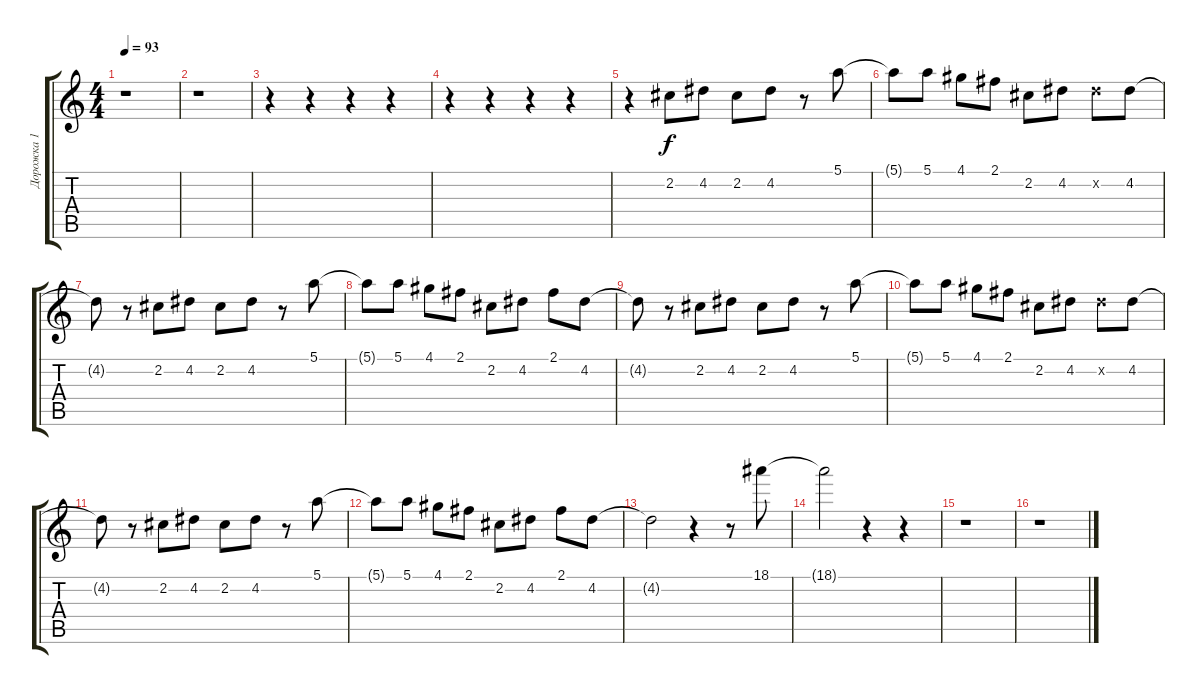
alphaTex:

\track ("Дорожка 1" "Дорожка 1") {instrument overdrivenguitar}
\staff {score tabs}
\tuning (E4 B3 G3 D3 A2 E2) {hide}
\ts (4 4)
\tempo 93
\clef g2
\ks c
r.1{dy f instrument overdrivenguitar} |
r.1 |
r.4 r.4 r.4 r.4 |
r.4 r.4 r.4 r.4 |
r.4 2.2.8 4.2.8 2.2.8 4.2.8 r.8 5.1.8 |
5.1{t}.8 5.1.8 4.1.8 2.1.8 2.2.8 4.2.8 4.2{x}.8 4.2.8 |
4.2{t}.8 r.8 2.2.8 4.2.8 2.2.8 4.2.8 r.8 5.1.8 |
5.1{t}.8 5.1.8 4.1.8 2.1.8 2.2.8 4.2.8 2.1.8 4.2.8 |
4.2{t}.8 r.8 2.2.8 4.2.8 2.2.8 4.2.8 r.8 5.1.8 |
5.1{t}.8 5.1.8 4.1.8 2.1.8 2.2.8 4.2.8 4.2{x}.8 4.2.8 |
4.2{t}.8 r.8 2.2.8 4.2.8 2.2.8 4.2.8 r.8 5.1.8 |
5.1{t}.8 5.1.8 4.1.8 2.1.8 2.2.8 4.2.8 2.1.8 4.2.8 |
4.2{t}.2 r.4 r.8 18.1.8 |
18.1{t}.2 r.4 r.4 |
r.1 |
r.1
